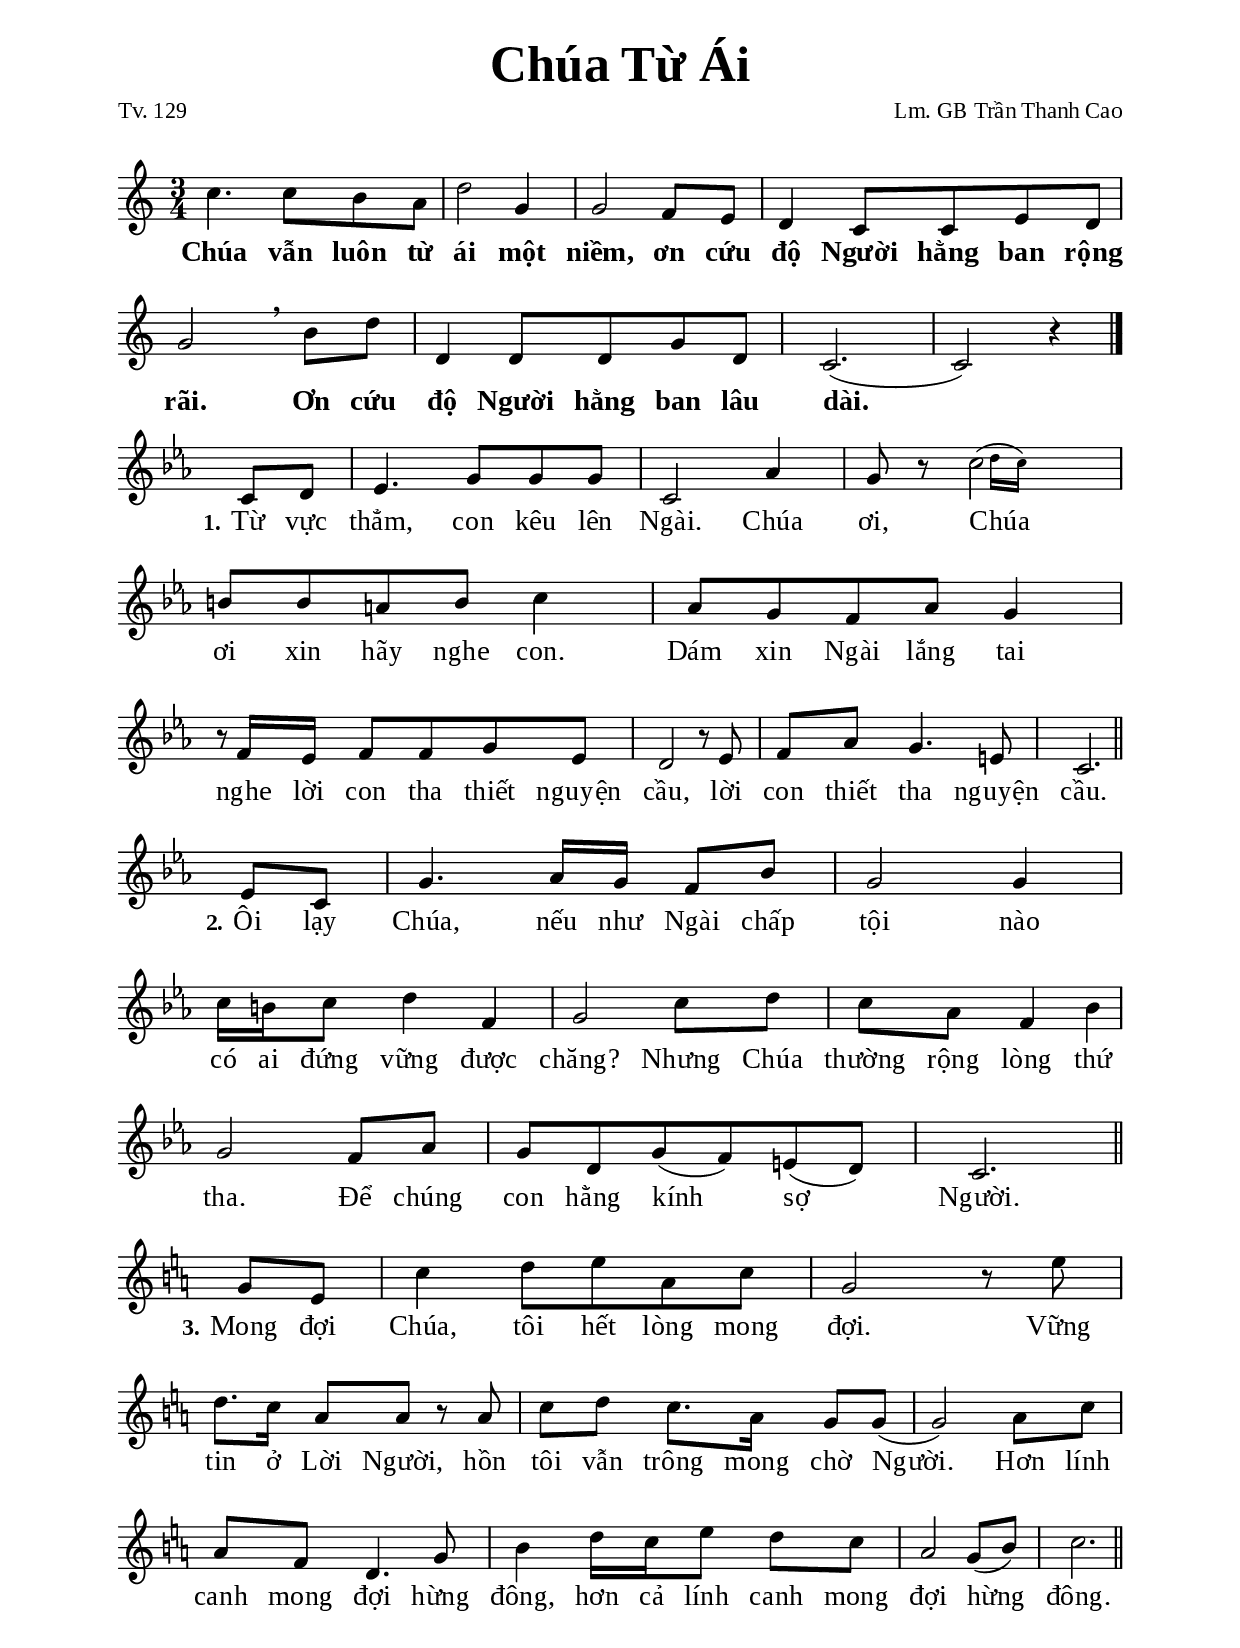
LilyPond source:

% Cài đặt chung
\version "2.22.1"
\include "english.ly"

\header {
  title = \markup { \fontsize #3 "Chúa Từ Ái" }
  poet = "Tv. 129"
  composer = "Lm. GB Trần Thanh Cao"
  arranger = " "
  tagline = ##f
}

% Nhạc điệp khúc
nhacDiepKhuc = \relative c'' {
  c4. c8 b a |
  d2 g,4 |
  g2 f8 e |
  d4 c8 c e d |
  g2 \breathe b8 d |
  d,4 d8 d g d |
  c2. ( |
  c2) r4 \bar "|."
}

% Nhạc phiên khúc
nhacPhienKhucMot = \relative c' {
  #(define afterGraceFraction (cons 1 4))
  \partial 4 c8 d |
  ef4. g8 g g |
  c,2 af'4 |
  g8 r \afterGrace c2 ({\stemDown \tweak font-size #-3 d16 \tweak font-size #-3 c)} |
  \stemNeutral
  b!8 b a! b c4 |
  af8 g f af g4 |
  r8 f16 ef f8 f g ef |
  d2 r8 ef |
  f af g4. e!8 |
  c2. \bar "||"
}

nhacPhienKhucHai = \relative c' {
  \partial 4 ef8 c |
  g'4. af16 g f8 bf |
  g2 g4 |
  c16 b! c8 d4 f, |
  g2 c8 d |
  c af f4 bf |
  g2 f8 af |
  g d g (f) e! (d) |
  c2. \bar "||"
}

nhacPhienKhucBa = \relative c'' {
  \set Staff.keyAlterations = #`(((0 . 6) . ,NATURAL)
                                 ((1 . 2) . ,NATURAL)
                                 ((0 . 5) . ,NATURAL))
  \partial 4 g8 e |
  c'4 d8 e a, c |
  g2 r8 e' |
  d8. c16 a8 a r a |
  c d c8. a16 g8 g( |
  g2) a8 c |
  a f d4. g8 |
  b4 d16 c e8 d c |
  a2 g8 (b) |
  c2. \bar "||"
}

% Lời điệp khúc
loiDiepKhuc = \lyricmode {
  Chúa vẫn luôn từ ái một niềm,
  ơn cứu độ Người hằng ban rộng rãi.
  Ơn cứu độ Người hằng ban lâu dài.
}

% Lời phiên khúc
loiPhienKhucMot = \lyricmode {
  \set stanza = #"1."
  Từ vực thẳm, con kêu lên Ngài.
  Chúa ơi, Chúa ơi xin hãy nghe con.
  Dám xin Ngài lắng tai nghe lời con tha thiết nguyện cầu,
  lời con thiết tha nguyện cầu.
}

loiPhienKhucHai = \lyricmode {
  \set stanza = #"2."
  Ôi lạy Chúa, nếu như Ngài chấp tội
  nào có ai đứng vững được chăng?
  Nhưng Chúa thường rộng lòng thứ tha.
  Để chúng con hằng kính sợ Người.
}

loiPhienKhucBa = \lyricmode {
  \set stanza = #"3."
  Mong đợi Chúa, tôi hết lòng mong đợi.
  Vững tin ở Lời Người,
  hồn tôi vẫn trông mong chờ Người.
  Hơn lính canh mong đợi hừng đông,
  hơn cả lính canh mong đợi hừng đông.
}


% Dàn trang
\paper {
  #(set-paper-size "a4")
  top-margin = 10\mm
  bottom-margin = 10\mm
  left-margin = 20\mm
  right-margin = 20\mm
  indent = #0
  #(define fonts
    (make-pango-font-tree
      "Liberation Serif"
      "Liberation Serif"
      "Liberation Serif"
      (/ 20 20)))
  page-count = #1
  system-system-spacing = #'((basic-distance . 13))
  score-system-spacing = #'((basic-distance . 13))
}

\score {
  \new ChoirStaff <<
    \new Staff = diepKhuc \with {
        \consists "Merge_rests_engraver"
        %\magnifyStaff #(magstep +1)
      }
      <<
      \new Voice = beSop {
        \key c \major \time 3/4 \stemNeutral \nhacDiepKhuc
      }
    >>
    \new Lyrics \lyricsto beSop \loiDiepKhuc
  >>
  \layout {
    \override Lyrics.LyricText.font-series = #'bold
    \override Lyrics.LyricText.font-size = #+2
    \override Lyrics.LyricSpace.minimum-distance = #1.9
    \override Score.BarNumber.break-visibility = ##(#f #f #f)
    \override Score.SpacingSpanner.uniform-stretching = ##t
  }
}

\score {
  \new ChoirStaff <<
    \new Staff = phienKhuc \with {
        %\magnifyStaff #(magstep +1)
      }
      <<
      \new Voice = beSop {
        \key ef \major \time 3/4 \nhacPhienKhucMot
      }
    >>
    \new Lyrics \lyricsto beSop \loiPhienKhucMot
  >>
  \layout {
    \override Staff.TimeSignature.transparent = ##t
    \override Lyrics.LyricText.font-size = #+2
    \override Lyrics.LyricSpace.minimum-distance = #2
    \override Score.BarNumber.break-visibility = ##(#f #f #f)
    \override Score.SpacingSpanner.uniform-stretching = ##t
  }
}

\score {
  \new ChoirStaff <<
    \new Staff = phienKhuc \with {
        %\magnifyStaff #(magstep +1)
      }
      <<
      \new Voice = beSop {
        \key ef \major \time 3/4 \nhacPhienKhucHai
      }
    >>
    \new Lyrics \lyricsto beSop \loiPhienKhucHai
  >>
  \layout {
    \override Staff.TimeSignature.transparent = ##t
    \override Lyrics.LyricText.font-size = #+2
    \override Lyrics.LyricSpace.minimum-distance = #2
    \override Score.BarNumber.break-visibility = ##(#f #f #f)
    \override Score.SpacingSpanner.uniform-stretching = ##t
  }
}

\score {
  \new ChoirStaff <<
    \new Staff = phienKhuc \with {
        %\magnifyStaff #(magstep +1)
      }
      <<
      \new Voice = beSop {
        \key ef \major \time 3/4 \nhacPhienKhucBa
      }
    >>
    \new Lyrics \lyricsto beSop \loiPhienKhucBa
  >>
  \layout {
    \override Staff.TimeSignature.transparent = ##t
    \override Lyrics.LyricText.font-size = #+2
    \override Lyrics.LyricSpace.minimum-distance = #1.9
    \override Score.BarNumber.break-visibility = ##(#f #f #f)
    \override Score.SpacingSpanner.uniform-stretching = ##t
  }
}
